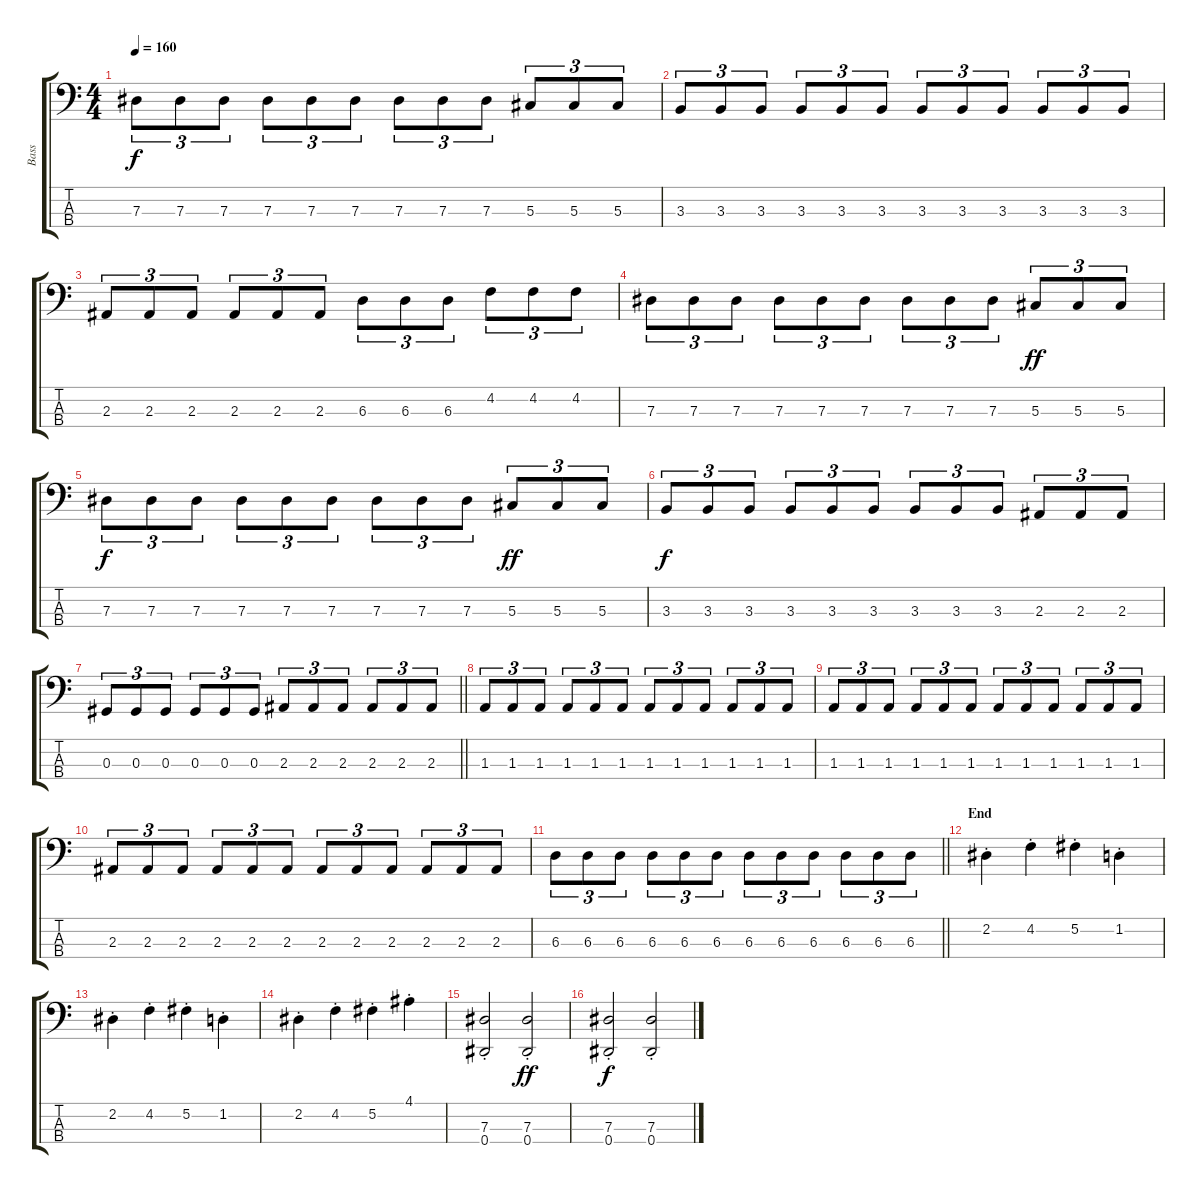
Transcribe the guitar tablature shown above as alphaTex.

\track ("Bass" "Bass") {instrument electricbassfinger}
\staff {score tabs}
\tuning (Gb2 Db2 Ab1 Eb1) {hide}
\ts (4 4)
\tempo 160
\clef f4
\ks aminor
7.3.8{tu (3 2) dy f} 7.3.8{tu (3 2)} 7.3.8{tu (3 2)} 7.3.8{tu (3 2)} 7.3.8{tu (3 2)} 7.3.8{tu (3 2)} 7.3.8{tu (3 2)} 7.3.8{tu (3 2)} 7.3.8{tu (3 2)} 5.3.8{tu (3 2)} 5.3.8{tu (3 2)} 5.3.8{tu (3 2)} |
3.3.8{tu (3 2)} 3.3.8{tu (3 2)} 3.3.8{tu (3 2)} 3.3.8{tu (3 2)} 3.3.8{tu (3 2)} 3.3.8{tu (3 2)} 3.3.8{tu (3 2)} 3.3.8{tu (3 2)} 3.3.8{tu (3 2)} 3.3.8{tu (3 2)} 3.3.8{tu (3 2)} 3.3.8{tu (3 2)} |
2.3.8{tu (3 2)} 2.3.8{tu (3 2)} 2.3.8{tu (3 2)} 2.3.8{tu (3 2)} 2.3.8{tu (3 2)} 2.3.8{tu (3 2)} 6.3.8{tu (3 2)} 6.3.8{tu (3 2)} 6.3.8{tu (3 2)} 4.2.8{tu (3 2)} 4.2.8{tu (3 2)} 4.2.8{tu (3 2)} |
7.3.8{tu (3 2)} 7.3.8{tu (3 2)} 7.3.8{tu (3 2)} 7.3.8{tu (3 2)} 7.3.8{tu (3 2)} 7.3.8{tu (3 2)} 7.3.8{tu (3 2)} 7.3.8{tu (3 2)} 7.3.8{tu (3 2)} 5.3.8{tu (3 2) dy ff} 5.3.8{tu (3 2)} 5.3.8{tu (3 2)} |
7.3.8{tu (3 2) dy f} 7.3.8{tu (3 2)} 7.3.8{tu (3 2)} 7.3.8{tu (3 2)} 7.3.8{tu (3 2)} 7.3.8{tu (3 2)} 7.3.8{tu (3 2)} 7.3.8{tu (3 2)} 7.3.8{tu (3 2)} 5.3.8{tu (3 2) dy ff} 5.3.8{tu (3 2)} 5.3.8{tu (3 2)} |
3.3.8{tu (3 2) dy f} 3.3.8{tu (3 2)} 3.3.8{tu (3 2)} 3.3.8{tu (3 2)} 3.3.8{tu (3 2)} 3.3.8{tu (3 2)} 3.3.8{tu (3 2)} 3.3.8{tu (3 2)} 3.3.8{tu (3 2)} 2.3.8{tu (3 2)} 2.3.8{tu (3 2)} 2.3.8{tu (3 2)} |
\barLineRight lightlight
0.3.8{tu (3 2)} 0.3.8{tu (3 2)} 0.3.8{tu (3 2)} 0.3.8{tu (3 2)} 0.3.8{tu (3 2)} 0.3.8{tu (3 2)} 2.3.8{tu (3 2)} 2.3.8{tu (3 2)} 2.3.8{tu (3 2)} 2.3.8{tu (3 2)} 2.3.8{tu (3 2)} 2.3.8{tu (3 2)} |
\section ("" "")
1.3.8{tu (3 2)} 1.3.8{tu (3 2)} 1.3.8{tu (3 2)} 1.3.8{tu (3 2)} 1.3.8{tu (3 2)} 1.3.8{tu (3 2)} 1.3.8{tu (3 2)} 1.3.8{tu (3 2)} 1.3.8{tu (3 2)} 1.3.8{tu (3 2)} 1.3.8{tu (3 2)} 1.3.8{tu (3 2)} |
1.3.8{tu (3 2)} 1.3.8{tu (3 2)} 1.3.8{tu (3 2)} 1.3.8{tu (3 2)} 1.3.8{tu (3 2)} 1.3.8{tu (3 2)} 1.3.8{tu (3 2)} 1.3.8{tu (3 2)} 1.3.8{tu (3 2)} 1.3.8{tu (3 2)} 1.3.8{tu (3 2)} 1.3.8{tu (3 2)} |
2.3.8{tu (3 2)} 2.3.8{tu (3 2)} 2.3.8{tu (3 2)} 2.3.8{tu (3 2)} 2.3.8{tu (3 2)} 2.3.8{tu (3 2)} 2.3.8{tu (3 2)} 2.3.8{tu (3 2)} 2.3.8{tu (3 2)} 2.3.8{tu (3 2)} 2.3.8{tu (3 2)} 2.3.8{tu (3 2)} |
\barLineRight lightlight
6.3.8{tu (3 2)} 6.3.8{tu (3 2)} 6.3.8{tu (3 2)} 6.3.8{tu (3 2)} 6.3.8{tu (3 2)} 6.3.8{tu (3 2)} 6.3.8{tu (3 2)} 6.3.8{tu (3 2)} 6.3.8{tu (3 2)} 6.3.8{tu (3 2)} 6.3.8{tu (3 2)} 6.3.8{tu (3 2)} |
\section ("" "End")
2.2{st}.4 4.2{st}.4 5.2{st}.4 1.2{st}.4 |
2.2{st}.4 4.2{st}.4 5.2{st}.4 1.2{st}.4 |
2.2{st}.4 4.2{st}.4 5.2{st}.4 4.1{st}.4 |
(7.3{st} 0.4{st}).2 (7.3{st} 0.4{st}).2{dy ff} |
(7.3{st} 0.4{st}).2{dy f} (7.3{st} 0.4{st}).2
